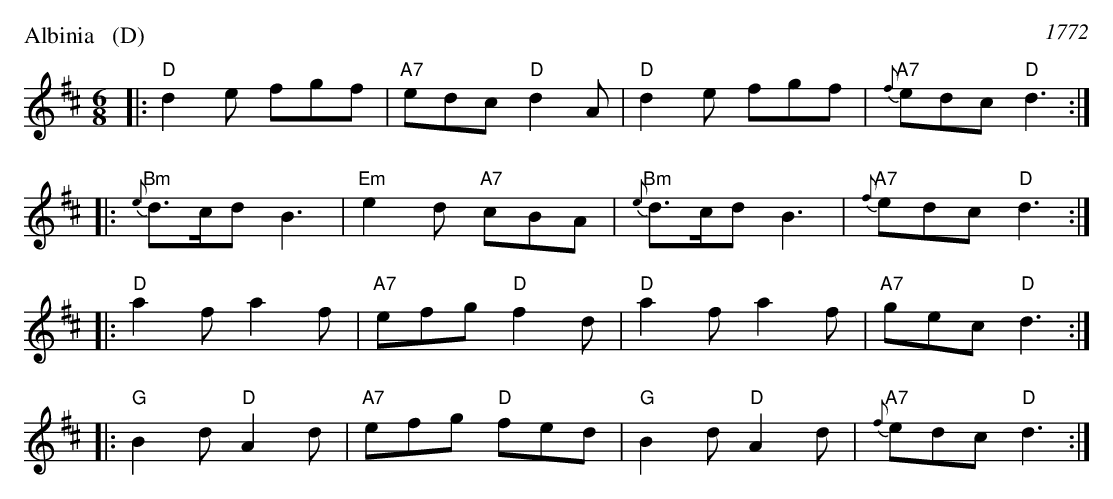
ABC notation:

X:1
P: Albinia   (D)
O: 1772
M: 6/8
L: 1/8
K: D
|: "D"d2e fgf | "A7"edc "D"d2A | "D"d2e fgf | "A7"{f}edc "D"d3 :|
|: "Bm"{e}d>cd B3 | "Em"e2d "A7"cBA | "Bm"{e}d>cd B3 | "A7"{f}edc "D"d3 :|
|: "D"a2f a2f | "A7"efg "D"f2d | "D"a2f a2f | "A7"gec "D"d3 :|
|: "G"B2d "D"A2d | "A7"efg "D"fed | "G"B2d "D"A2d | "A7"{f}edc "D"d3 :|
